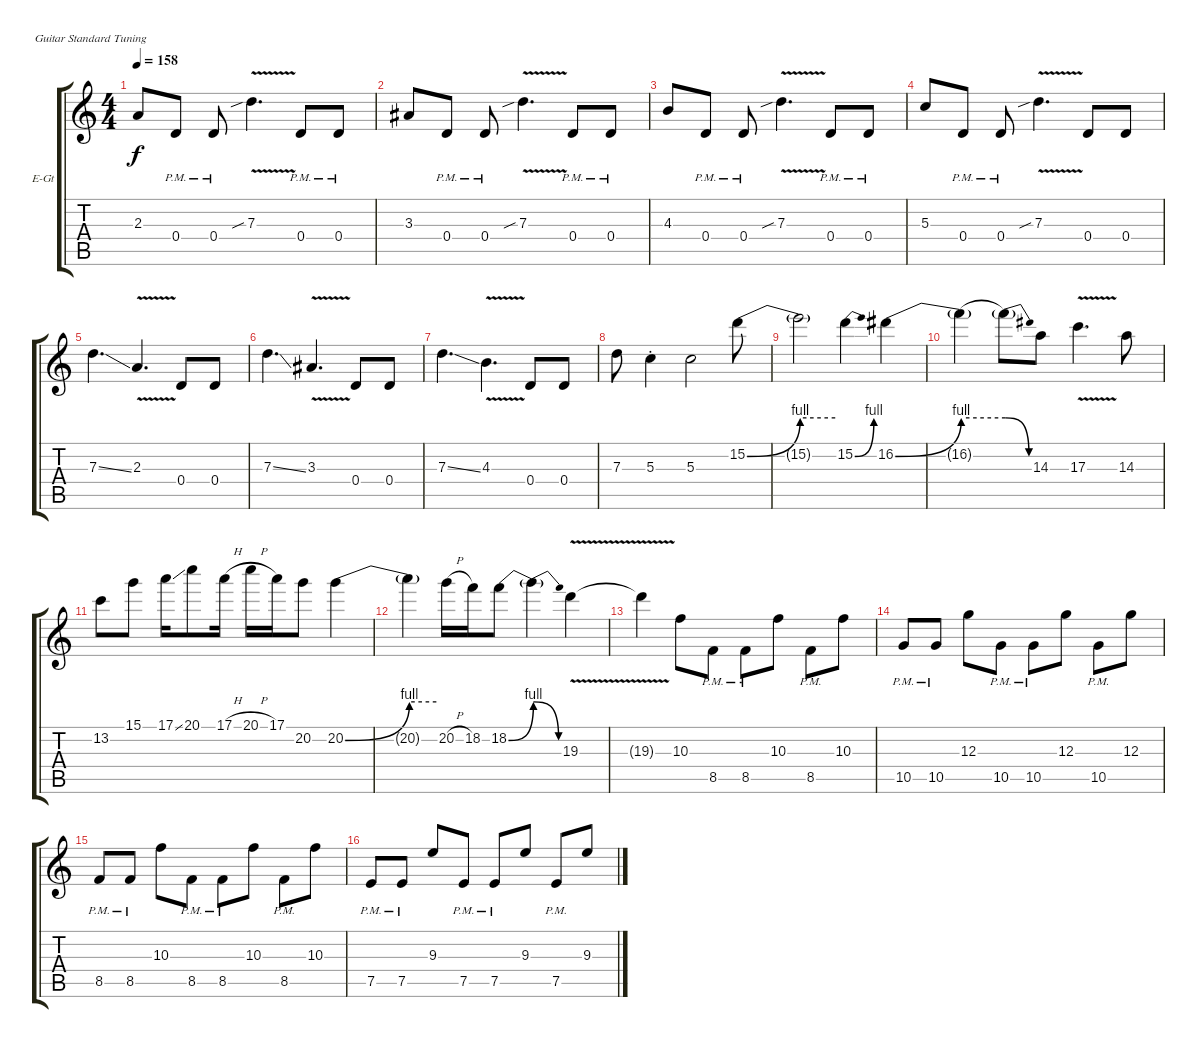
\bracketExtendMode groupsimilarinstruments
\firstSystemTrackNameOrientation horizontal
\otherSystemsTrackNameOrientation horizontal
\track ("Guitar -" "E-Gt") {instrument distortionguitar}
\staff {score tabs}
\tuning (E4 B3 G3 D3 A2 E2)
\ts (4 4)
\tempo 158
\clef g2
\ks c
2.3.8{dy f} 0.4{pm}.8 0.4{pm}.8 7.3{v sib}.4{d} 0.4{pm}.8 0.4{pm}.8 |
3.3.8 0.4{pm}.8 0.4{pm}.8 7.3{v sib}.4{d} 0.4{pm}.8 0.4{pm}.8 |
4.3.8 0.4{pm}.8 0.4{pm}.8 7.3{v sib}.4{d} 0.4{pm}.8 0.4{pm}.8 |
5.3.8 0.4{pm}.8 0.4{pm}.8 7.3{v sib}.4{d} 0.4.8 0.4.8 |
7.3{ss}.4{d} 2.3{v}.4{d} 0.4.8 0.4.8 |
7.3{ss}.4{d} 3.3{v}.4{d} 0.4.8 0.4.8 |
7.3{ss}.4{d} 4.3{v}.4{d} 0.4.8 0.4.8 |
7.3.8 5.3{st}.4 5.3.2 15.2{be (bend 0 0 60 4)}.8 |
15.2{be (hold 0 4 60 4) t}.2 15.2{be (bend 0 0 60 4)}.4 16.2{be (bend 0 0 60 4)}.4 |
16.2{be (hold 0 4 60 4) t}.4 16.2{be (release 0 4 60 0) t}.8 14.3.8 17.3{v}.4{d} 14.3.8 |
13.2.8 15.1.8 17.1{ss}.16 20.1.8 17.1{h}.16 20.1{h}.16 17.1.16 20.2.8 20.2{be (bend 0 0 60 4)}.4 |
20.2{be (hold 0 4 60 4) t}.4 20.2{h}.16 18.2.16 18.2{be (bend 0 0 60 4)}.8 18.2{be (release 0 4 60 0) t}.4 19.3{v}.4 |
19.3{v t}.4 10.3.8 8.5{pm}.8 8.5{pm}.8 10.3.8 8.5{pm}.8 10.3.8 |
10.5{pm}.8 10.5{pm}.8 12.3.8 10.5{pm}.8 10.5{pm}.8 12.3.8 10.5{pm}.8 12.3.8 |
\scale
0.195697 8.5{pm}.8 8.5{pm}.8 10.3.8 8.5{pm}.8 8.5{pm}.8 10.3.8 8.5{pm}.8 10.3.8 |
\scale
0.163934 7.5{pm}.8 7.5{pm}.8 9.3.8 7.5{pm}.8 7.5{pm}.8 9.3.8 7.5{pm}.8 9.3.8
